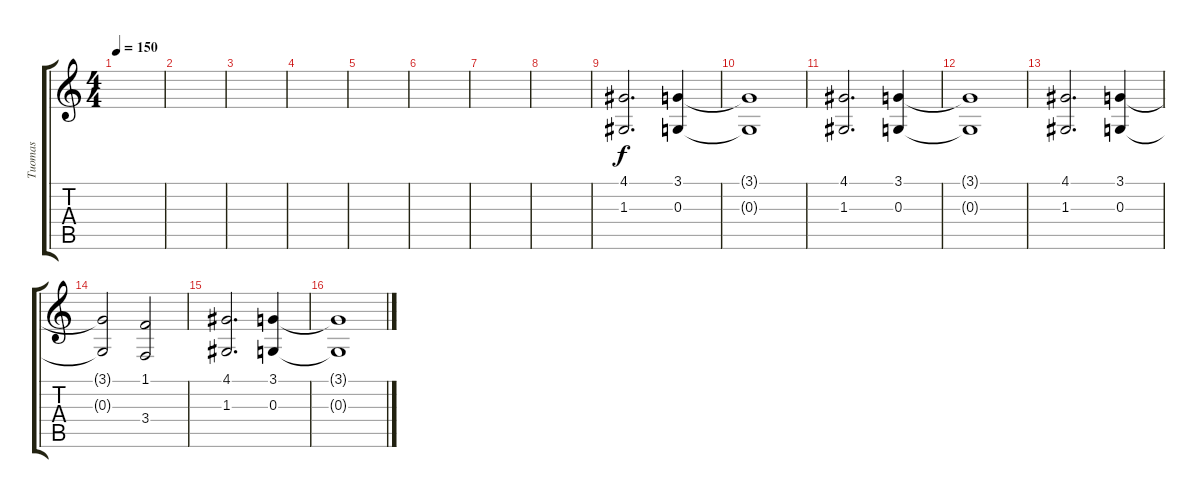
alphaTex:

\track ("Tuomas" "Tuomas") {instrument synthstrings1}
\staff {score tabs}
\tuning (E4 B3 G3 D3 A2 E2) {hide}
\ts (4 4)
\tempo 150
\clef g2
\ks c
|
|
|
|
|
|
|
|
(4.1 1.3).2{d volume 10} (3.1 0.3).4 |
(3.1{t} 0.3{t}).1 |
(4.1 1.3).2{d} (3.1 0.3).4 |
(3.1{t} 0.3{t}).1 |
(4.1 1.3).2{d} (3.1 0.3).4 |
(3.1{t} 0.3{t}).2 (1.1 3.4).2 |
(4.1 1.3).2{d} (3.1 0.3).4 |
(3.1{t} 0.3{t}).1
